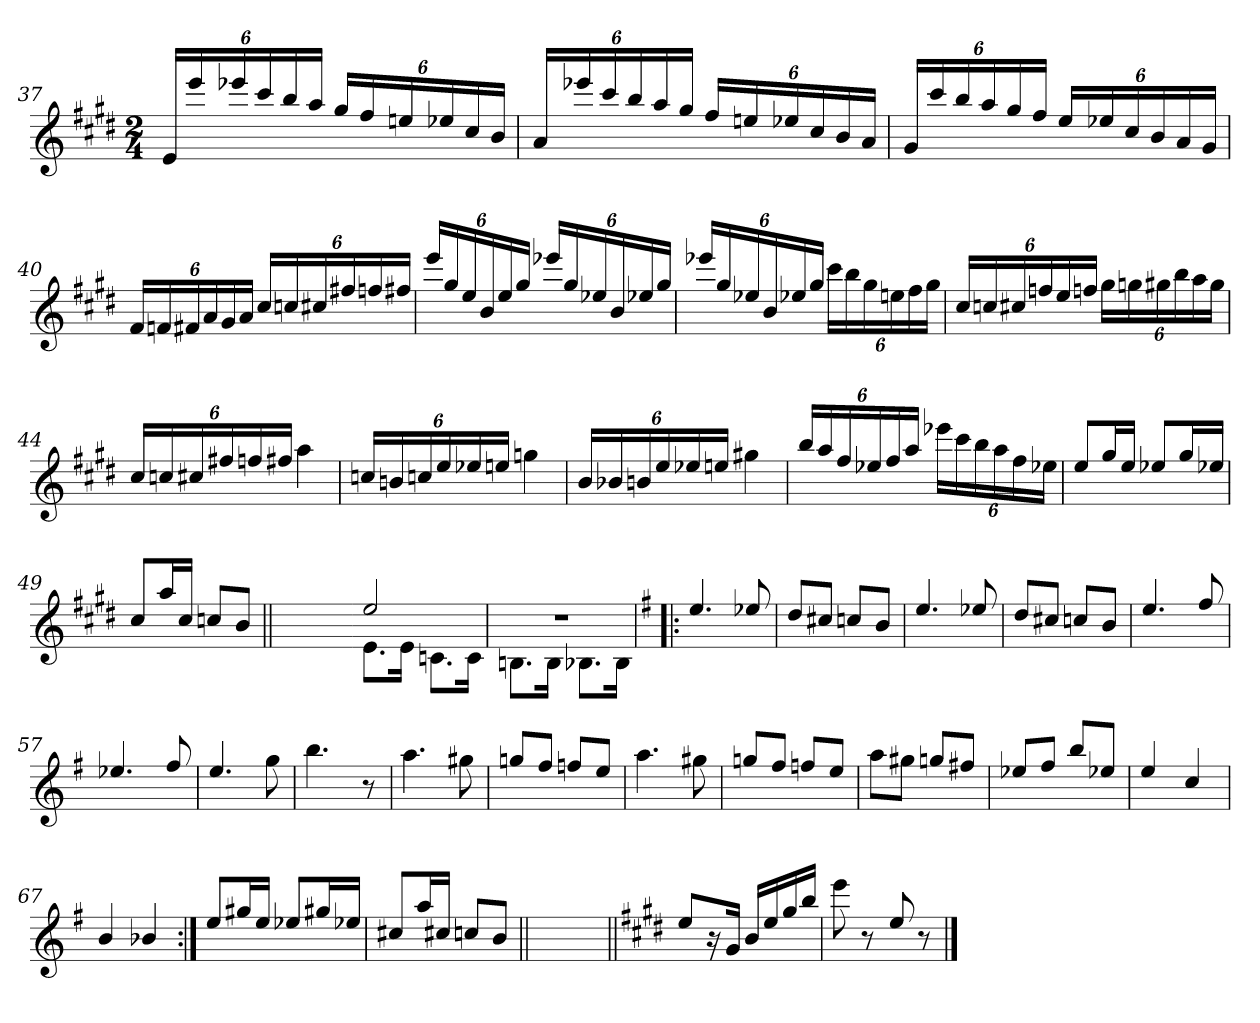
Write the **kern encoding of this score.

**kern
*part1
*staff1
*clefG2
*k[f#c#g#d#]
*E:
*M2/4
=37
24e/LL
24eee/
24eee-X/
24ccc#/
24bb/
24aa/JJ
24gg#/LL
24ff#/
24een/
24ee-X/
24cc#/
24b/JJ
!!LO:LB:g=z
=38
24a/LL
24eee-X/
24ccc#/
24bb/
24aa/
24gg#/JJ
24ff#/LL
24een/
24ee-X/
24cc#/
24b/
24a/JJ
=39
24g#/LL
24ccc#/
24bb/
24aa/
24gg#/
24ff#/JJ
24ee/LL
24ee-X/
24cc#/
24b/
24a/
24g#/JJ
=40
24f#/LL
24fn/
24f#X/
24a/
24g#/
24a/JJ
24cc#/LL
24ccn/
24cc#X/
24ff#X/
24ffn/
24ff#X/JJ
=41
24eee/LL
24gg#/
24ee/
24b/
24ee/
24gg#/JJ
24eee-X/LL
24gg#/
24ee-X/
24b/
24ee-X/
24gg#/JJ
!!LO:LB:g=z
=42
24eee-X/LL
24gg#/
24ee-X/
24b/
24ee-X/
24gg#/JJ
24ccc#\LL
24bb\
24gg#\
24een\
24ff#\
24gg#\JJ
=43
24cc#/LL
24ccn/
24cc#X/
24ffn/
24ee/
24ffn/JJ
24gg#\LL
24ggn\
24gg#X\
24bb\
24aa\
24gg#\JJ
=44
24cc#/LL
24ccn/
24cc#X/
24ff#X/
24ffn/
24ff#X/JJ
4aa\
=45
24ccn/LL
24bn/
24ccn/
24ee/
24ee-X/
24een/JJ
4ggn\
!!LO:PB:g=z
=46
24b/LL
24b-X/
24bn/
24ee/
24ee-X/
24een/JJ
4gg#X\
=47
24bb/LL
24aa/
24ff#/
24ee-X/
24ff#/
24aa/JJ
24eee-X\LL
24ccc#\
24bb\
24aa\
24ff#\
24ee-X\JJ
=48
8ee/L
16gg#/L
16ee/JJ
8ee-X/L
16gg#/L
16ee-X/JJ
=49
8cc#/L
16aa/L
16cc#/JJ
8ccn/L
8b/J
=49X491||
2ryy
!!LO:LB:g=z
=50-
*^
2ee/	8.e\L
.	16e\Jk
.	8.cn\L
.	16c\Jk
=51	=51
2rdd	8.Bn\L
.	16B\Jk
.	8.B-X\L
.	16B-\Jk
*v	*v
=52!|:
*k[f#]
*e:
4.ee/
8ee-X/
=53
8dd/L
8cc#X/J
8ccn/L
8b/J
=54
4.ee/
8ee-X/
!!LO:LB:g=z
=55
8dd/L
8cc#X/J
8ccn/L
8b/J
=56
4.ee/
8ff#/
=57
4.ee-X/
8ff#/
=58
4.ee/
8gg\
=59
4.bb\
8r
!!LO:LB:g=z
=60
4.aa\
8gg#X\
=61
8ggn/L
8ff#/J
8ffn/L
8ee/J
=62
4.aa\
8gg#X\
=63
8ggn/L
8ff#/J
8ffn/L
8ee/J
=64
8aa\L
8gg#X\J
8ggn/L
8ff#X/J
!!LO:LB:g=z
=65
8ee-X/L
8ff#/J
8bb/L
8ee-X/J
=66
4ee/
4cc/
=67
4b/
4b-X/
=68:|!
8ee/L
16gg#X/L
16ee/JJ
8ee-X/L
16gg#X/L
16ee-X/JJ
=69
8cc#X/L
16aa/L
16cc#X/JJ
8ccn/L
8b/J
=69X692||
2ryy
!!LO:LB:g=z
=70||
*k[f#c#g#d#]
*E:
8ee/L
16r
16g#/Jk
16b/LL
16ee/
16gg#/
16bb/JJ
=71
8eee\
8r
8ee/
8r
==
*-
